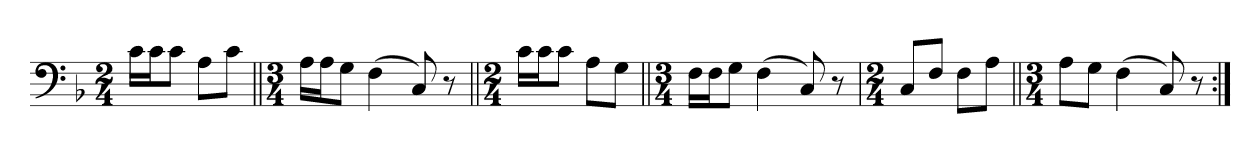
**kern
*part1
*staff1
*clefF4
*k[b-]
*M2/4
=1
16c\LL
16c\J
8c\J
8A\L
8c\J
=2||
*M3/4
16A\LL
16A\J
8G\J
(4F\
8C/)
8r
=3||
*M2/4
16c\LL
16c\J
8c\J
8A\L
8G\J
=4||
*M3/4
16F\LL
16F\J
8G\J
(4F\
8C/)
8r
=5
*M2/4
8C/L
8F/J
8F\L
8A\J
=6||
*M3/4
8A\L
8G\J
(4F\
8C/)
8r
=:|!
*-
